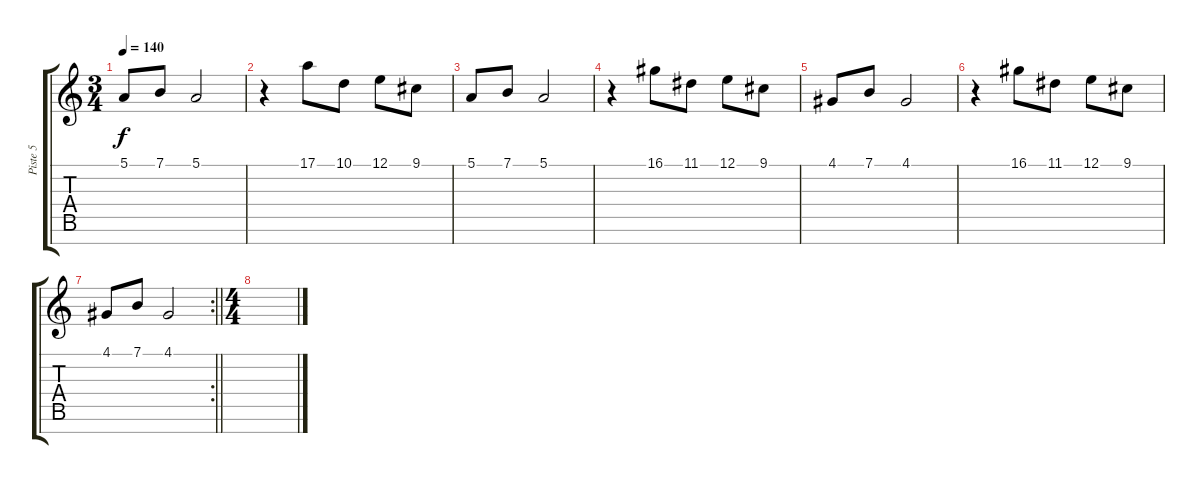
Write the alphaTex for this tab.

\track ("Piste 5" "Piste 5") {instrument frenchhorn}
\staff {score tabs}
\tuning (E4 B3 G3 D3 A2 E2 B1) {hide}
\ts (3 4)
\tempo 140
\clef g2
\ks c
5.1.8{dy f} 7.1.8 5.1.2 |
r.4 17.1.8 10.1.8 12.1.8 9.1.8 |
5.1.8 7.1.8 5.1.2 |
r.4 16.1.8 11.1.8 12.1.8 9.1.8 |
4.1.8 7.1.8 4.1.2 |
r.4 16.1.8 11.1.8 12.1.8 9.1.8 |
\rc 2
\barLineRight lightlight
4.1.8 7.1.8 4.1.2 |
\ts (4 4)
